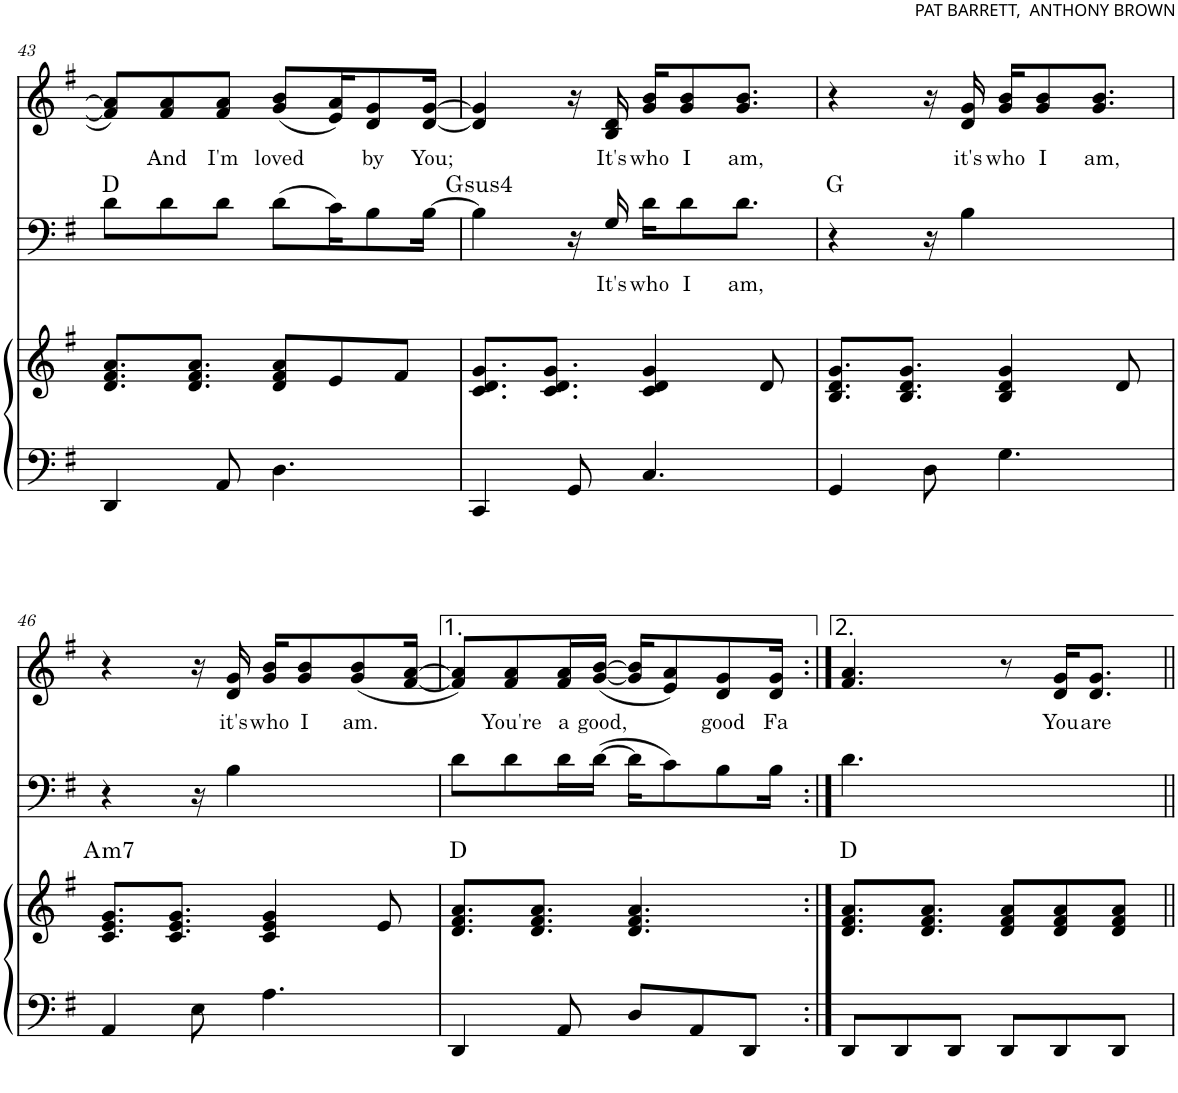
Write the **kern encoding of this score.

**kern	**kern	**harte	**kern	**text	**harte	**kern	**text
*part3	*part3	*part3	*part2	*part2	*part2	*part1	*part1
*staff4	*staff3	*	*staff2	*staff2	*	*staff1	*staff1
!!LO:PB:g=z
*clefF4	*clefG2	*	*clefF4	*	*	*clefG2	*
*k[f#]	*k[f#]	*	*k[f#]	*	*	*k[f#]	*
*M6/8	*M6/8	*	*M6/8	*	*	*M6/8	*
=43	=43	=43	=43	=43	=43	=43	=43
4DD/	8.d/ 8.f#/ 8.a/L	.	8d\L	.	D:maj	8f#/] 8a/]L	.
!	!	!	!	!	!	!	!LO:LY:b
.	.	.	8d\	.	.	8f#/ 8a/	And
!	!	!LO:H:kt=N.C.	!	!	!	!	!
.	8.d/ 8.f#/ 8.a/J	N	.	.	.	.	.
!	!	!	!	!	!	!	!LO:LY:b
8AA/	.	.	8d\J	.	.	8f#/ 8a/J	I'm
!	!	!LO:H:kt=N.C.	!	!	!	!	!LO:LY:b
4.D\	8d/ 8f#/ 8a/L	N	(8d\L	.	.	(8g/ 8b/L	loved
.	8e/	.	16c\K)	.	.	16e/ 16a/K)	.
!	!	!	!	!	!	!	!LO:LY:b
.	.	.	8B\	.	.	8d/ 8g/	by
.	8f#/J	.	.	.	.	.	.
!	!	!	!	!	!	!	!LO:LY:b
.	.	.	[16B\Jk	.	.	[16d/ [16g/Jk	You;
=44	=44	=44	=44	=44	=44	=44	=44
!	!	!	!	!	!LO:H:kt=4	!	!
4CC/	8.c/ 8.d/ 8.g/L	.	4B\]	.	G:sus4	4d/] 4g/]	.
!	!	!LO:H:kt=N.C.	!	!	!	!	!
.	8.c/ 8.d/ 8.g/J	N	.	.	.	.	.
8GG/	.	.	16r	.	.	16r	.
!	!	!	!	!LO:LY:b	!	!	!LO:LY:b
.	.	.	16G/	It's	.	16B/ 16d/	It's
!	!	!LO:H:kt=N.C.	!	!LO:LY:b	!	!	!LO:LY:b
4.C/	4c/ 4d/ 4g/	N	16d\KL	who	.	16g/ 16b/KL	who
!	!	!	!	!LO:LY:b	!	!	!LO:LY:b
.	.	.	8d\	I	.	8g/ 8b/	I
!	!	!	!	!LO:LY:b	!	!	!LO:LY:b
.	.	.	8.d\J	am,	.	8.g/ 8.b/J	am,
.	8d/	.	.	.	.	.	.
=45	=45	=45	=45	=45	=45	=45	=45
4GG/	8.B/ 8.d/ 8.g/L	.	4r	.	G:maj	4r	.
!	!	!LO:H:kt=N.C.	!	!	!	!	!
.	8.B/ 8.d/ 8.g/J	N	.	.	.	.	.
8D\	.	.	16r	.	.	16r	.
!	!	!	!	!	!	!	!LO:LY:b
.	.	.	4B\	.	.	16d/ 16g/	it's
!	!	!LO:H:kt=N.C.	!	!	!	!	!LO:LY:b
4.G\	4B/ 4d/ 4g/	N	.	.	.	16g/ 16b/KL	who
!	!	!	!	!	!	!	!LO:LY:b
.	.	.	.	.	.	8g/ 8b/	I
!	!	!	!	!	!	!	!LO:LY:b
.	.	.	8.ryy	.	.	8.g/ 8.b/J	am,
.	8d/	.	.	.	.	.	.
!!LO:LB:g=z
=46	=46	=46	=46	=46	=46	=46	=46
!	!	!LO:H:kt=m7	!	!	!	!	!
4AA/	8.c/ 8.e/ 8.g/L	A:min7	4r	.	.	4r	.
.	8.c/ 8.e/ 8.g/J	.	.	.	.	.	.
8E\	.	.	16r	.	.	16r	.
!	!	!	!	!	!	!	!LO:LY:b
.	.	.	4B\	.	.	16d/ 16g/	it's
!	!	!	!	!	!	!	!LO:LY:b
4.A\	4c/ 4e/ 4g/	.	.	.	.	16g/ 16b/KL	who
!	!	!	!	!	!	!	!LO:LY:b
.	.	.	.	.	.	8g/ 8b/	I
!	!	!	!	!	!	!	!LO:LY:b
.	.	.	8.ryy	.	.	(8g/ 8b/	am.
.	8e/	.	.	.	.	.	.
.	.	.	.	.	.	[16f#/ [16a/Jk	.
=47	=47	=47	=47	=47	=47	=47	=47
4DD/	8.d/ 8.f#/ 8.a/L	D:maj	8d\L	.	.	8f#/] 8a/]L)	.
!	!	!	!	!	!	!	!LO:LY:b
.	.	.	8d\	.	.	8f#/ 8a/	You're
.	8.d/ 8.f#/ 8.a/J	.	.	.	.	.	.
!	!	!	!	!	!	!	!LO:LY:b
8AA/	.	.	16d\L	.	.	16f#/ 16a/L	a
!	!	!	!	!	!	!	!LO:LY:b
.	.	.	([16d\JJ	.	.	([16g/ [16b/JJ	good,
8D/L	4.d/ 4.f#/ 4.a/	.	16d\KL]	.	.	16g/] 16b/]KL	.
.	.	.	8c\)	.	.	8e/ 8a/)	.
8AA/	.	.	.	.	.	.	.
!	!	!	!	!	!	!	!LO:LY:b
.	.	.	8B\	.	.	8d/ 8g/	good
8DD/J	.	.	.	.	.	.	.
!	!	!	!	!	!	!	!LO:LY:b
.	.	.	16B\Jk	.	.	16d/ 16g/Jk	Fa
=48:|!	=48:|!	=48:|!	=48:|!	=48:|!	=48:|!	=48:|!	=48:|!
8DD/L	8.d/ 8.f#/ 8.a/L	D:maj	4.d\	.	.	4.f#/ 4.a/	.
8DD/	.	.	.	.	.	.	.
.	8.d/ 8.f#/ 8.a/J	.	.	.	.	.	.
8DD/J	.	.	.	.	.	.	.
8DD/L	8d/ 8f#/ 8a/L	.	4.ryy	.	.	8r	.
!	!	!	!	!	!	!	!LO:LY:b
8DD/	8d/ 8f#/ 8a/	.	.	.	.	16d/ 16g/KL	You
!	!	!	!	!	!	!	!LO:LY:b
.	.	.	.	.	.	8.d/ 8.g/J	are
8DD/J	8d/ 8f#/ 8a/J	.	.	.	.	.	.
=||	=||	=||	=||	=||	=||	=||	=||
*-	*-	*-	*-	*-	*-	*-	*-
